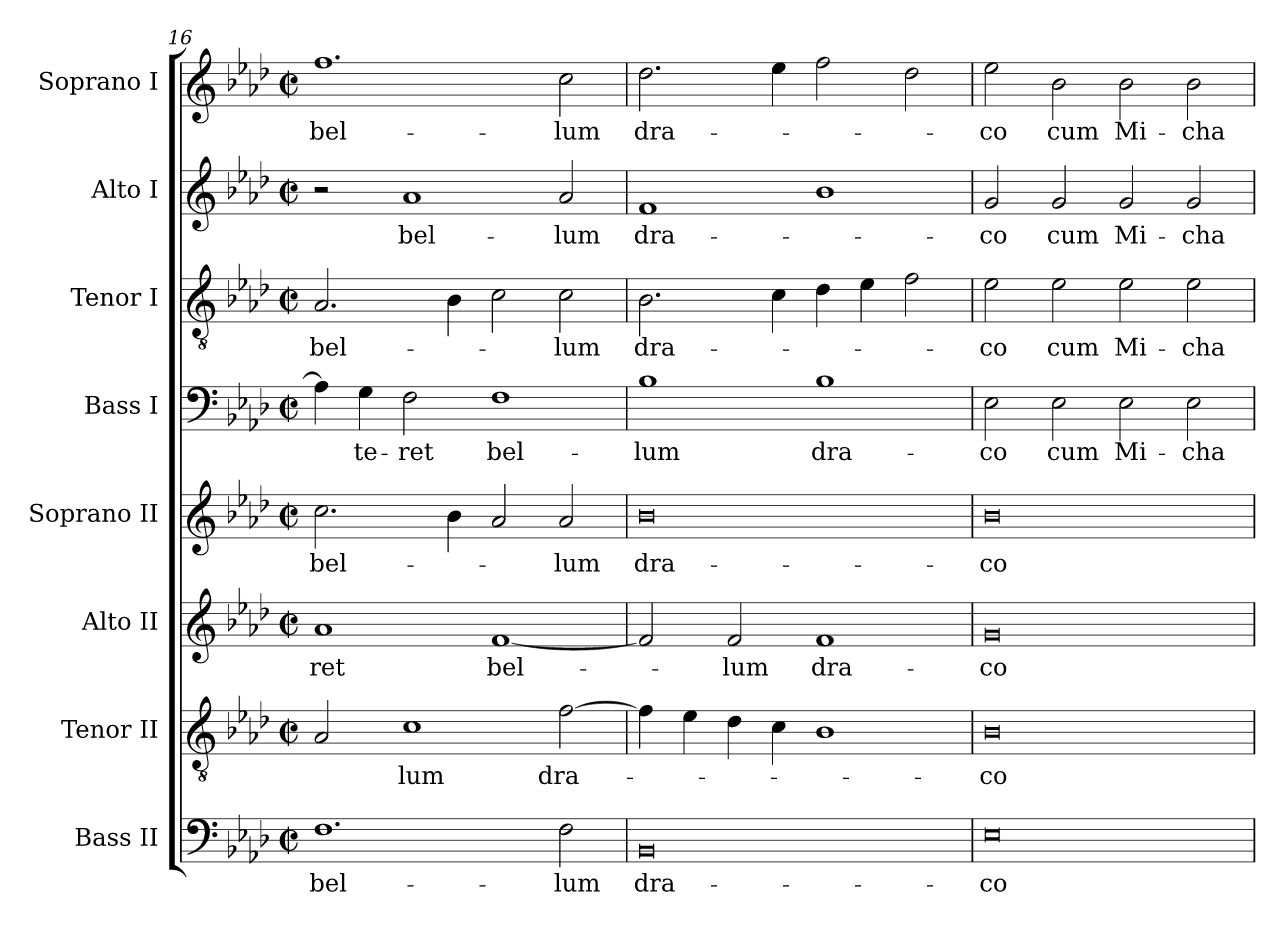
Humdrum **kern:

**kern	**text	**kern	**text	**kern	**text	**kern	**text	**kern	**text	**kern	**text	**kern	**text	**kern	**text
*part8	*part8	*part7	*part7	*part6	*part6	*part5	*part5	*part4	*part4	*part3	*part3	*part2	*part2	*part1	*part1
*staff8	*staff8	*staff7	*staff7	*staff6	*staff6	*staff5	*staff5	*staff4	*staff4	*staff3	*staff3	*staff2	*staff2	*staff1	*staff1
*I"Bass II	*	*I"Tenor II	*	*I"Alto II	*	*I"Soprano II	*	*I"Bass I	*	*I"Tenor I	*	*I"Alto I	*	*I"Soprano I	*
*I'BII	*	*I'TII	*	*I'AII	*	*	*	*I'BI	*	*I'TI	*	*I'AI	*	*	*
!!LO:LB:g=z
*clefF4	*	*clefGv2	*	*clefG2	*	*clefG2	*	*clefF4	*	*clefGv2	*	*clefG2	*	*clefG2	*
*k[b-e-a-d-]	*	*k[b-e-a-d-]	*	*k[b-e-a-d-]	*	*k[b-e-a-d-]	*	*k[b-e-a-d-]	*	*k[b-e-a-d-]	*	*k[b-e-a-d-]	*	*k[b-e-a-d-]	*
*A-:	*	*A-:	*	*A-:	*	*A-:	*	*A-:	*	*A-:	*	*A-:	*	*A-:	*
*M2/2	*	*M2/2	*	*M2/2	*	*M2/2	*	*M2/2	*	*M2/2	*	*M2/2	*	*M2/2	*
*met(c|)	*	*met(c|)	*	*met(c|)	*	*met(c|)	*	*met(c|)	*	*met(c|)	*	*met(c|)	*	*met(c|)	*
=16	=16	=16	=16	=16	=16	=16	=16	=16	=16	=16	=16	=16	=16	=16	=16
!	!LO:LY:b	!	!	!	!LO:LY:b	!	!LO:LY:b	!	!	!	!LO:LY:b	!	!	!	!LO:LY:b
1.F	bel-	2A-/	.	1a-	-ret	2.cc\	bel-	4A-\]	.	2.A-/	bel-	2r	.	1.ff	bel-
!	!	!	!	!	!	!	!	!	!LO:LY:b	!	!	!	!	!	!
.	.	.	.	.	.	.	.	4G\	-te-	.	.	.	.	.	.
!	!	!	!LO:LY:b	!	!	!	!	!	!LO:LY:b	!	!	!	!LO:LY:b	!	!
.	.	1c	-lum	.	.	.	.	2F\	-ret	.	.	1a-	bel-	.	.
.	.	.	.	.	.	4b-\	.	.	.	4B-\	.	.	.	.	.
!	!	!	!	!	!LO:LY:b	!	!	!	!LO:LY:b	!	!	!	!	!	!
.	.	.	.	[<1f	bel-	2a-/	.	1F	bel-	2c\	.	.	.	.	.
!	!LO:LY:b	!	!LO:LY:b	!	!	!	!LO:LY:b	!	!	!	!LO:LY:b	!	!LO:LY:b	!	!LO:LY:b
2F\	-lum	[>2f\	dra-	.	.	2a-/	-lum	.	.	2c\	-lum	2a-/	-lum	2cc\	-lum
=17	=17	=17	=17	=17	=17	=17	=17	=17	=17	=17	=17	=17	=17	=17	=17
!	!LO:LY:b	!	!	!	!	!	!LO:LY:b	!	!LO:LY:b	!	!LO:LY:b	!	!LO:LY:b	!	!LO:LY:b
0BB-	dra-	4f\]	.	2f/]	.	0b-	dra-	1B-	-lum	2.B-\	dra-	1f	dra-	2.dd-\	dra-
.	.	4e-\	.	.	.	.	.	.	.	.	.	.	.	.	.
!	!	!	!	!	!LO:LY:b	!	!	!	!	!	!	!	!	!	!
.	.	4d-\	.	2f/	-lum	.	.	.	.	.	.	.	.	.	.
.	.	4c\	.	.	.	.	.	.	.	4c\	.	.	.	4ee-\	.
!	!	!	!	!	!LO:LY:b	!	!	!	!LO:LY:b	!	!	!	!	!	!
.	.	1B-	.	1f	dra-	.	.	1B-	dra-	4d-\	.	1b-	.	2ff\	.
.	.	.	.	.	.	.	.	.	.	4e-\	.	.	.	.	.
.	.	.	.	.	.	.	.	.	.	2f\	.	.	.	2dd-\	.
=18	=18	=18	=18	=18	=18	=18	=18	=18	=18	=18	=18	=18	=18	=18	=18
!	!LO:LY:b	!	!LO:LY:b	!	!LO:LY:b	!	!LO:LY:b	!	!LO:LY:b	!	!LO:LY:b	!	!LO:LY:b	!	!LO:LY:b
0E-	-co	0B-	-co	0g	-co	0b-	-co	2E-\	-co	2e-\	-co	2g/	-co	2ee-\	-co
!	!	!	!	!	!	!	!	!	!LO:LY:b	!	!LO:LY:b	!	!LO:LY:b	!	!LO:LY:b
.	.	.	.	.	.	.	.	2E-\	cum	2e-\	cum	2g/	cum	2b-\	cum
!	!	!	!	!	!	!	!	!	!LO:LY:b	!	!LO:LY:b	!	!LO:LY:b	!	!LO:LY:b
.	.	.	.	.	.	.	.	2E-\	Mi-	2e-\	Mi-	2g/	Mi-	2b-\	Mi-
!	!	!	!	!	!	!	!	!	!LO:LY:b	!	!LO:LY:b	!	!LO:LY:b	!	!LO:LY:b
.	.	.	.	.	.	.	.	2E-\	-cha-	2e-\	-cha-	2g/	-cha-	2b-\	-cha-
=	=	=	=	=	=	=	=	=	=	=	=	=	=	=	=
*-	*-	*-	*-	*-	*-	*-	*-	*-	*-	*-	*-	*-	*-	*-	*-
